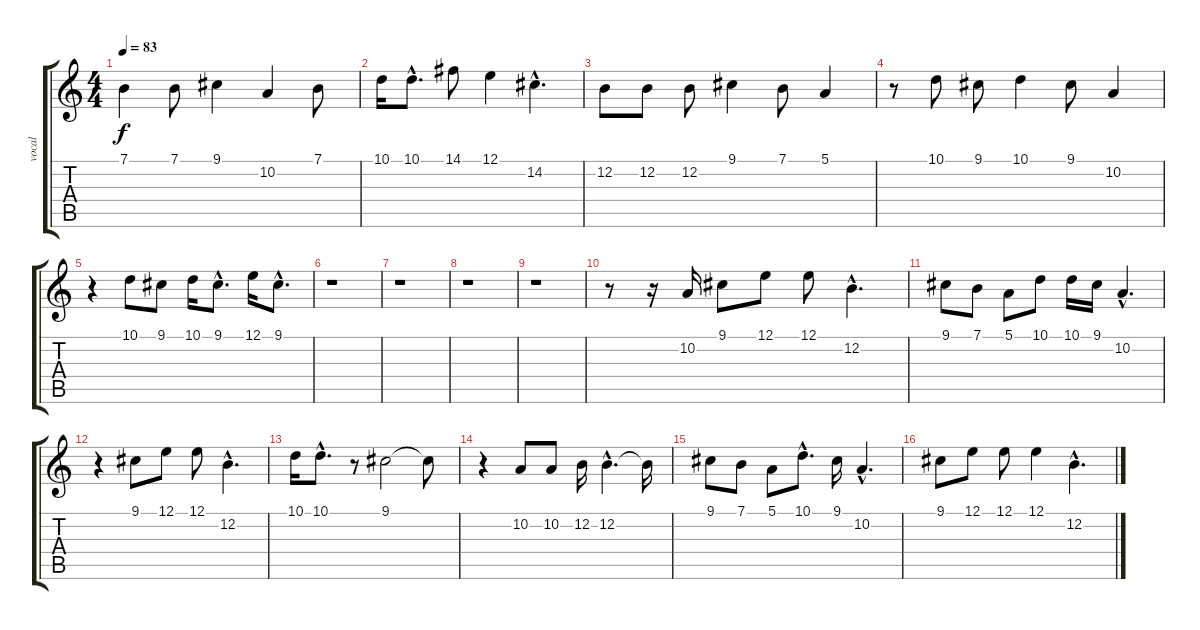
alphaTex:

\track ("vocal" "vocal") {instrument harmonica}
\staff {score tabs}
\tuning (E4 B3 G3 D3 A2 E2) {hide}
\ts (4 4)
\tempo 83
\clef g2
\ks c
7.1.4{dy f} 7.1.8 9.1.4 10.2.4 7.1.8 |
10.1.16 10.1{hac}.8{d} 14.1.8 12.1.4 14.2{hac}.4{d} |
12.2.8 12.2.8 12.2.8 9.1.4 7.1.8 5.1.4 |
r.8 10.1.8 9.1.8 10.1.4 9.1.8 10.2.4 |
r.4 10.1.8 9.1.8 10.1.16 9.1{hac}.8{d} 12.1.16 9.1{hac}.8{d} |
r.1 |
r.1 |
r.1 |
r.1 |
r.8 r.16 10.2.16 9.1.8 12.1.8 12.1.8 12.2{hac}.4{d} |
9.1.8 7.1.8 5.1.8 10.1.8 10.1.16 9.1.16 10.2{hac}.4{d} |
r.4 9.1.8 12.1.8 12.1.8 12.2{hac}.4{d} |
10.1.16 10.1{hac}.8{d} r.8 9.1.2 9.1{t}.8 |
r.4 10.2.8 10.2.8 12.2.16 12.2{hac}.4{d} 12.2{t}.16 |
9.1.8 7.1.8 5.1.8 10.1{hac}.8{d} 9.1.16 10.2{hac}.4{d} |
9.1.8 12.1.8 12.1.8 12.1.4 12.2{hac}.4{d}
